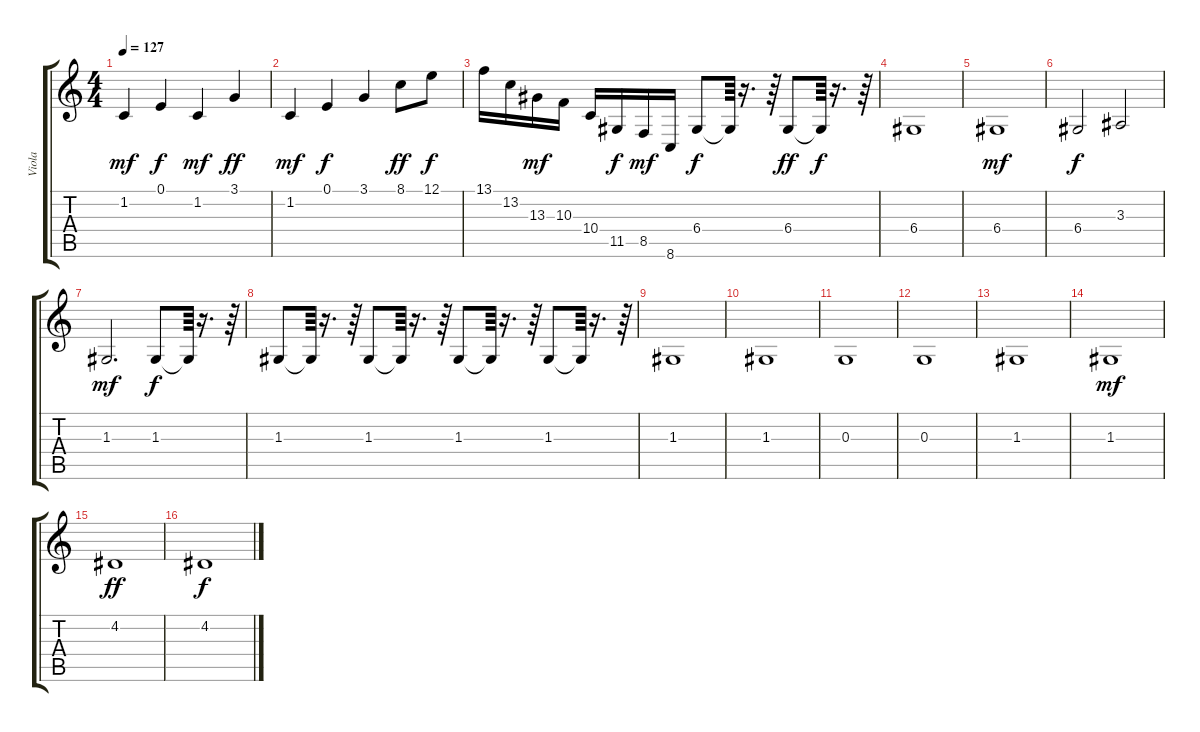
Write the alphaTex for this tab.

\track ("Viola" "Viola") {instrument stringensemble1}
\staff {score tabs}
\tuning (E4 B3 G3 D3 A2 E2) {hide}
\ts (4 4)
\tempo 127
\clef g2
\ks c
1.2.4{dy mf} 0.1.4{dy f} 1.2.4{dy mf} 3.1.4{dy ff} |
1.2.4{dy mf} 0.1.4{dy f} 3.1.4 8.1.8{dy ff} 12.1.8{dy f} |
13.1.16 13.2.16 13.3.16{dy mf} 10.3.16 10.4.16 11.5.16{dy f} 8.5.16{dy mf} 8.6.16 6.4.8{dy f} 6.4{t}.64 r.16{d} r.64 6.4.8{dy ff} 6.4{t}.64{dy f} r.16{d} r.64 |
6.4.1 |
6.4.1{dy mf} |
6.4.2{dy f} 3.3.2 |
1.3.2{d dy mf} 1.3.8{dy f} 1.3{t}.64 r.16{d} r.64 |
1.3.8 1.3{t}.64 r.16{d} r.64 1.3.8 1.3{t}.64 r.16{d} r.64 1.3.8 1.3{t}.64 r.16{d} r.64 1.3.8 1.3{t}.64 r.16{d} r.64 |
1.3.1 |
1.3.1 |
0.3.1 |
0.3.1 |
1.3.1 |
1.3.1{dy mf} |
4.2.1{dy ff} |
4.2.1{dy f}
